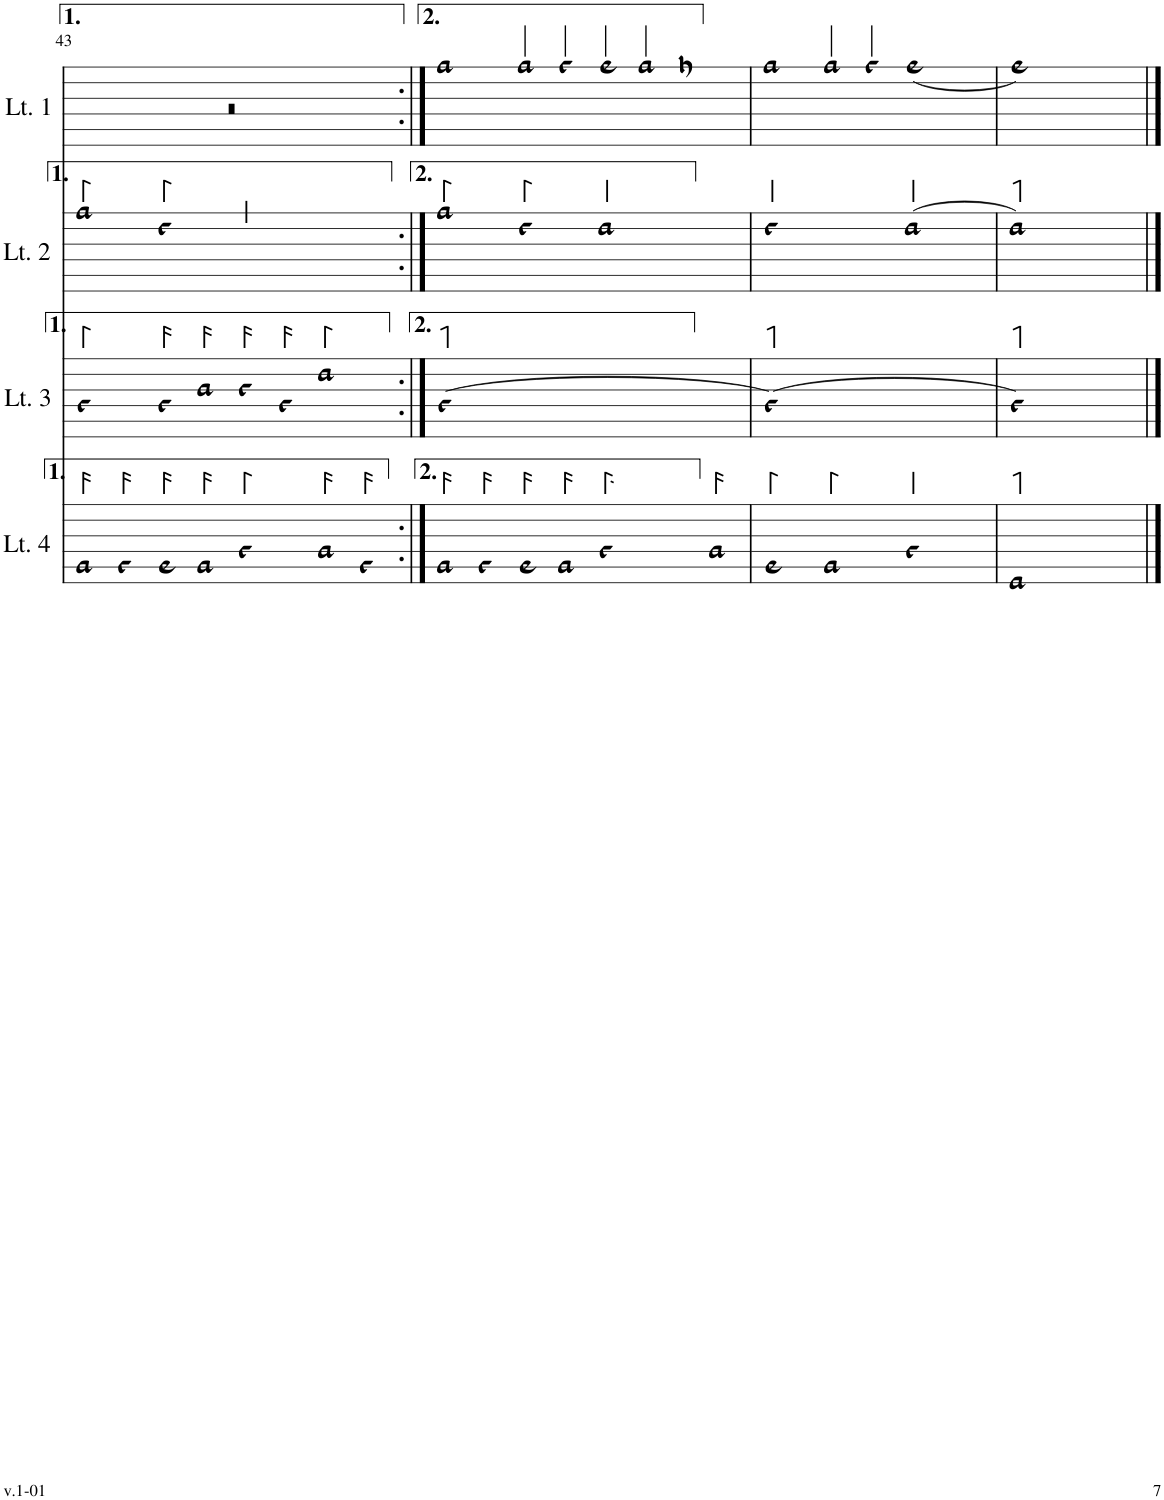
**kern	**kern	**kern	**kern
*part4	*part3	*part2	*part1
*staff4	*staff3	*staff2	*staff1
*I"Lute 4	*I"Lute 3	*I"Lute 2	*I"Lute 1
*I'Lt. 4	*I'Lt. 3	*I'Lt. 2	*I'Lt. 1
!!LO:PB:g=z
*k[]	*k[]	*k[]	*k[]
*M4/2	*M4/2	*M4/2	*M4/2
*met(c|)	*met(c|)	*met(c|)	*met(c|)
=43	=43	=43	=43
4C	2G	2g	0r
4D	.	.	.
4E	4G	2e	.
4C	4A	.	.
2G	4B	1r	.
.	4G	.	.
4F	2d	.	.
4D	.	.	.
=44:|!	=44:|!	=44:|!	=44:|!
4C	[0G	2g	2g
4D	.	.	.
4E	.	2e	4g/
4C	.	.	4a/
2.G	.	1d	4b/
.	.	.	4g/
.	.	.	2dd
4F	.	.	.
=45	=45	=45	=45
2E	0G_	1e	2g
2C	.	.	4g/
.	.	.	4a/
1G	.	[1d	[1b
=46	=46	=46	=46
0GG	0G]	0d]	0b]
==	==	==	==
*-	*-	*-	*-
